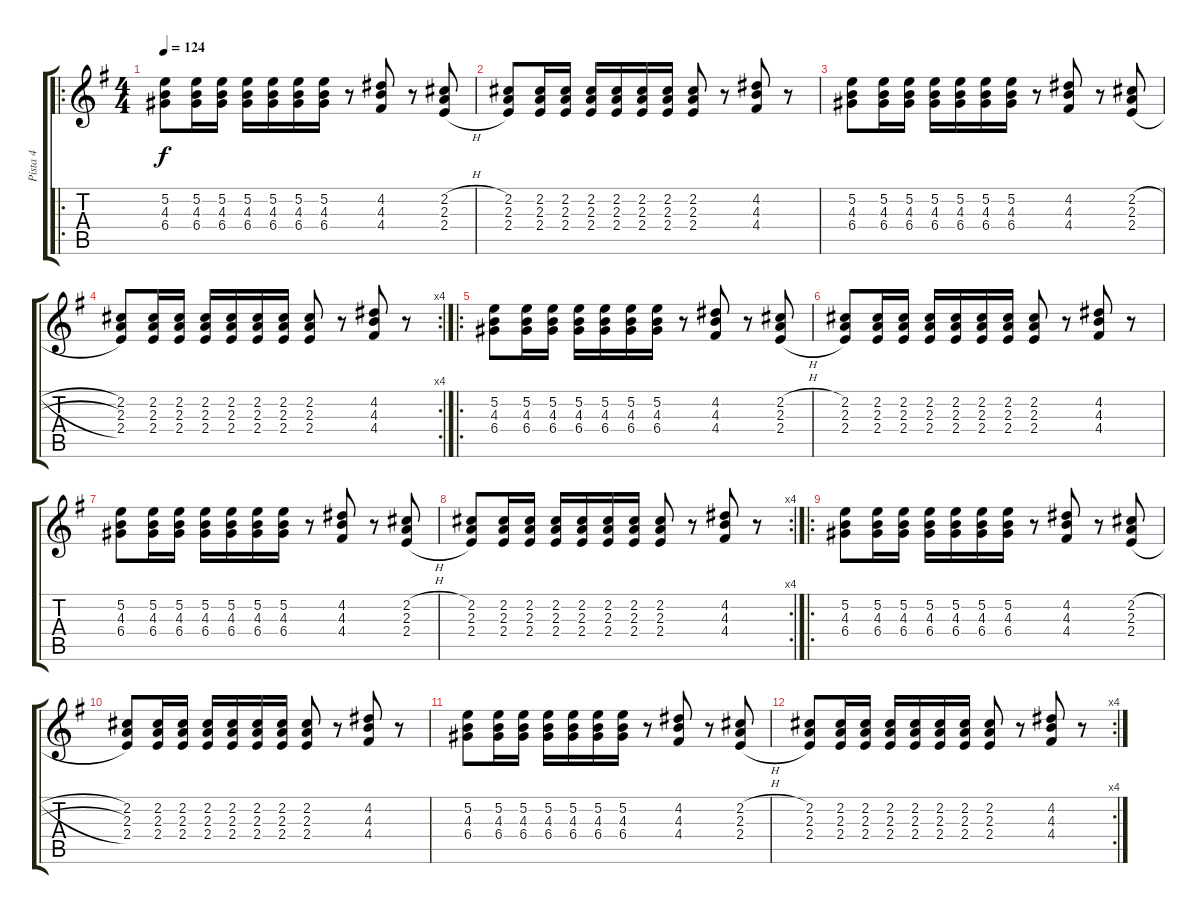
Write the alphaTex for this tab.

\track ("Pista 4" "Pista 4") {instrument electricguitarjazz}
\staff {score tabs}
\tuning (E4 B3 G3 D3 A2 E2) {hide}
\ro
\ts (4 4)
\tempo 124
\clef g2
\ks g
(5.2 4.3 6.4).8{dy f} (5.2 4.3 6.4).16 (5.2 4.3 6.4).16 (5.2 4.3 6.4).16 (5.2 4.3 6.4).16 (5.2 4.3 6.4).16 (5.2 4.3 6.4).16 r.8 (4.2 4.3 4.4).8 r.8 (2.2{h} 2.3{h} 2.4{h}).8 |
(2.2 2.3 2.4).8 (2.2 2.3 2.4).16 (2.2 2.3 2.4).16 (2.2 2.3 2.4).16 (2.2 2.3 2.4).16 (2.2 2.3 2.4).16 (2.2 2.3 2.4).16 (2.2 2.3 2.4).8 r.8 (4.2 4.3 4.4).8 r.8 |
(5.2 4.3 6.4).8 (5.2 4.3 6.4).16 (5.2 4.3 6.4).16 (5.2 4.3 6.4).16 (5.2 4.3 6.4).16 (5.2 4.3 6.4).16 (5.2 4.3 6.4).16 r.8 (4.2 4.3 4.4).8 r.8 (2.2{h} 2.3{h} 2.4{h}).8 |
\rc 4
(2.2 2.3 2.4).8 (2.2 2.3 2.4).16 (2.2 2.3 2.4).16 (2.2 2.3 2.4).16 (2.2 2.3 2.4).16 (2.2 2.3 2.4).16 (2.2 2.3 2.4).16 (2.2 2.3 2.4).8 r.8 (4.2 4.3 4.4).8 r.8 |
\ro
(5.2 4.3 6.4).8 (5.2 4.3 6.4).16 (5.2 4.3 6.4).16 (5.2 4.3 6.4).16 (5.2 4.3 6.4).16 (5.2 4.3 6.4).16 (5.2 4.3 6.4).16 r.8 (4.2 4.3 4.4).8 r.8 (2.2{h} 2.3{h} 2.4{h}).8 |
(2.2 2.3 2.4).8 (2.2 2.3 2.4).16 (2.2 2.3 2.4).16 (2.2 2.3 2.4).16 (2.2 2.3 2.4).16 (2.2 2.3 2.4).16 (2.2 2.3 2.4).16 (2.2 2.3 2.4).8 r.8 (4.2 4.3 4.4).8 r.8 |
(5.2 4.3 6.4).8 (5.2 4.3 6.4).16 (5.2 4.3 6.4).16 (5.2 4.3 6.4).16 (5.2 4.3 6.4).16 (5.2 4.3 6.4).16 (5.2 4.3 6.4).16 r.8 (4.2 4.3 4.4).8 r.8 (2.2{h} 2.3{h} 2.4{h}).8 |
\rc 4
(2.2 2.3 2.4).8 (2.2 2.3 2.4).16 (2.2 2.3 2.4).16 (2.2 2.3 2.4).16 (2.2 2.3 2.4).16 (2.2 2.3 2.4).16 (2.2 2.3 2.4).16 (2.2 2.3 2.4).8 r.8 (4.2 4.3 4.4).8 r.8 |
\ro
(5.2 4.3 6.4).8 (5.2 4.3 6.4).16 (5.2 4.3 6.4).16 (5.2 4.3 6.4).16 (5.2 4.3 6.4).16 (5.2 4.3 6.4).16 (5.2 4.3 6.4).16 r.8 (4.2 4.3 4.4).8 r.8 (2.2{h} 2.3{h} 2.4{h}).8 |
(2.2 2.3 2.4).8 (2.2 2.3 2.4).16 (2.2 2.3 2.4).16 (2.2 2.3 2.4).16 (2.2 2.3 2.4).16 (2.2 2.3 2.4).16 (2.2 2.3 2.4).16 (2.2 2.3 2.4).8 r.8 (4.2 4.3 4.4).8 r.8 |
(5.2 4.3 6.4).8 (5.2 4.3 6.4).16 (5.2 4.3 6.4).16 (5.2 4.3 6.4).16 (5.2 4.3 6.4).16 (5.2 4.3 6.4).16 (5.2 4.3 6.4).16 r.8 (4.2 4.3 4.4).8 r.8 (2.2{h} 2.3{h} 2.4{h}).8 |
\rc 4
(2.2 2.3 2.4).8 (2.2 2.3 2.4).16 (2.2 2.3 2.4).16 (2.2 2.3 2.4).16 (2.2 2.3 2.4).16 (2.2 2.3 2.4).16 (2.2 2.3 2.4).16 (2.2 2.3 2.4).8 r.8 (4.2 4.3 4.4).8 r.8
